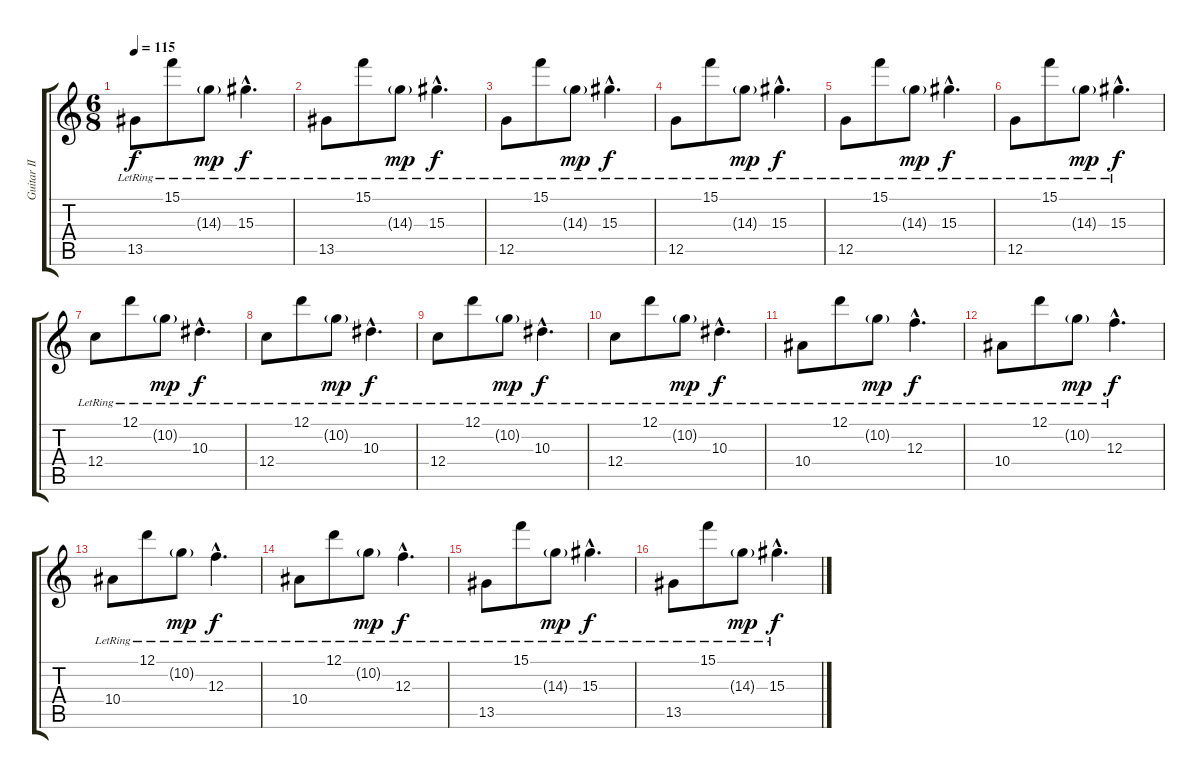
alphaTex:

\track ("Guitar II" "Guitar II") {instrument electricguitarclean}
\staff {score tabs}
\tuning (D4 A3 F3 C3 G2 C2) {hide}
\ts (6 8)
\tempo 115
\clef g2
\ks c
13.5{lr}.8{dy f} 15.1{lr}.8 14.3{g lr}.8{dy mp} 15.3{hac lr}.4{d dy f} |
13.5{lr}.8 15.1{lr}.8 14.3{g lr}.8{dy mp} 15.3{hac lr}.4{d dy f} |
12.5{lr}.8 15.1{lr}.8 14.3{g lr}.8{dy mp} 15.3{hac lr}.4{d dy f} |
12.5{lr}.8 15.1{lr}.8 14.3{g lr}.8{dy mp} 15.3{hac lr}.4{d dy f} |
12.5{lr}.8 15.1{lr}.8 14.3{g lr}.8{dy mp} 15.3{hac lr}.4{d dy f} |
12.5{lr}.8 15.1{lr}.8 14.3{g lr}.8{dy mp} 15.3{hac lr}.4{d dy f} |
12.4{lr}.8 12.1{lr}.8 10.2{g lr}.8{dy mp} 10.3{hac lr}.4{d dy f} |
12.4{lr}.8 12.1{lr}.8 10.2{g lr}.8{dy mp} 10.3{hac lr}.4{d dy f} |
12.4{lr}.8 12.1{lr}.8 10.2{g lr}.8{dy mp} 10.3{hac lr}.4{d dy f} |
12.4{lr}.8 12.1{lr}.8 10.2{g lr}.8{dy mp} 10.3{hac lr}.4{d dy f} |
10.4{lr}.8 12.1{lr}.8 10.2{g lr}.8{dy mp} 12.3{hac lr}.4{d dy f} |
10.4{lr}.8 12.1{lr}.8 10.2{g lr}.8{dy mp} 12.3{hac lr}.4{d dy f} |
10.4{lr}.8 12.1{lr}.8 10.2{g lr}.8{dy mp} 12.3{hac lr}.4{d dy f} |
10.4{lr}.8 12.1{lr}.8 10.2{g lr}.8{dy mp} 12.3{hac lr}.4{d dy f} |
13.5{lr}.8 15.1{lr}.8 14.3{g lr}.8{dy mp} 15.3{hac lr}.4{d dy f} |
13.5{lr}.8 15.1{lr}.8 14.3{g lr}.8{dy mp} 15.3{hac lr}.4{d dy f}
